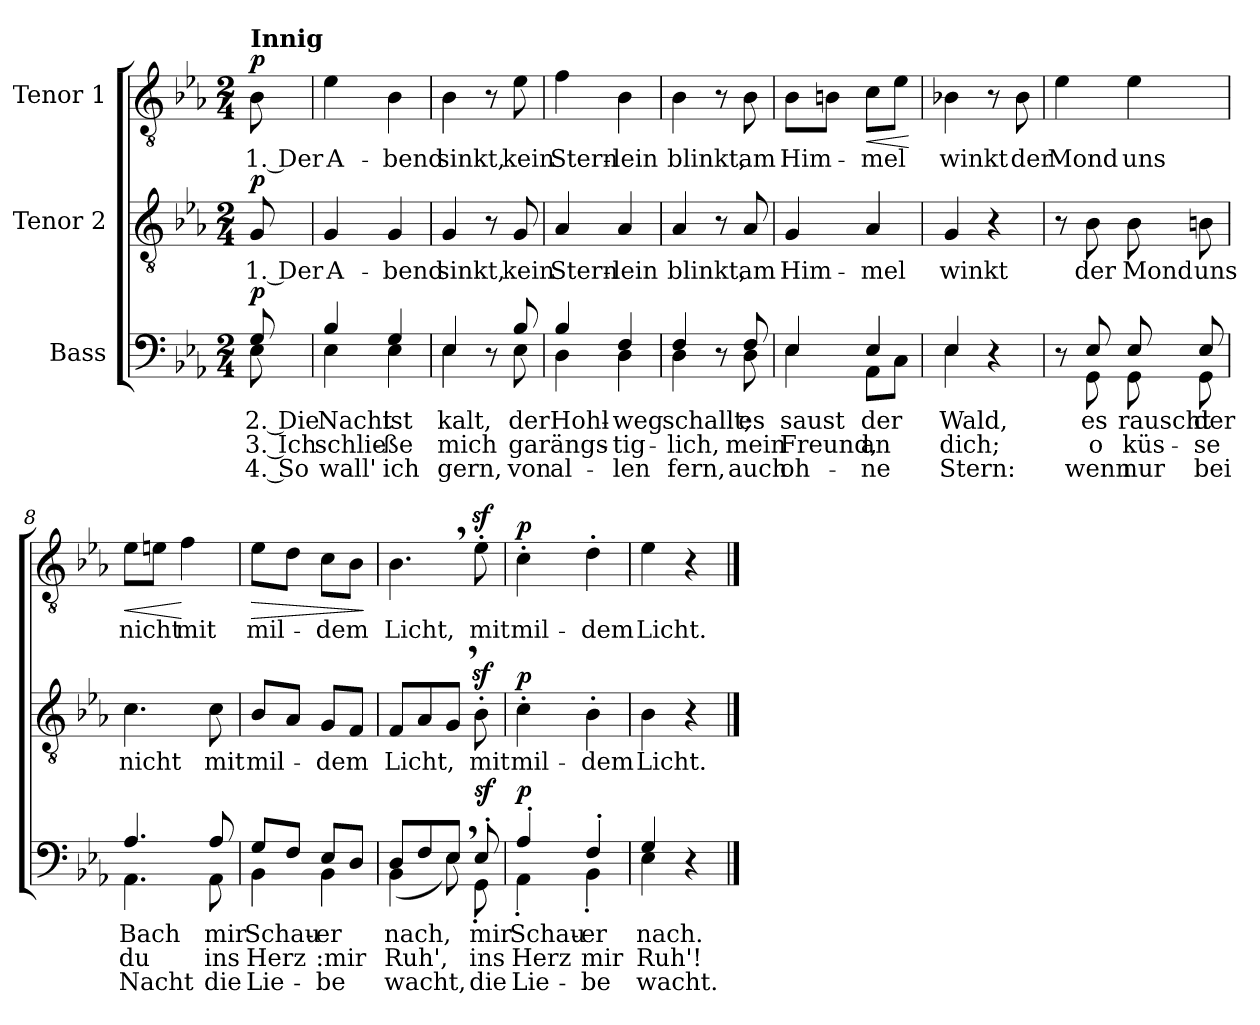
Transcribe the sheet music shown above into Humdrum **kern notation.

**kern	**text	**text	**text	**dynam	**kern	**text	**dynam	**kern	**text	**dynam
*part3	*part3	*part3	*part3	*part3	*part2	*part2	*part2	*part1	*part1	*part1
*staff3	*staff3	*staff3	*staff3	*staff3	*staff2	*staff2	*staff2	*staff1	*staff1	*staff1
*I"Bass	*	*	*	*	*I"Tenor 2	*	*	*I"Tenor 1	*	*
*clefF4	*	*	*	*	*clefGv2	*	*	*clefGv2	*	*
*k[b-e-a-]	*	*	*	*	*k[b-e-a-]	*	*	*k[b-e-a-]	*	*
*M2/4	*	*	*	*	*M2/4	*	*	*M2/4	*	*
=	=	=	=	=	=	=	=	=	=	=
!	!	!	!	!	!	!	!	!LO:TX:a:B:t=Innig	!	!
!	!LO:LY:b	!LO:LY:b	!LO:LY:b	!LO:DY:a	!	!LO:LY:b	!LO:DY:a	!	!LO:LY:b	!LO:DY:a
*^	*	*	*	*	*	*	*	*	*	*
8G/	8E-\	2. Die	3. Ich	4. So	p	8G/	1. Der	p	8B-\	1. Der	p
=1	=1	=1	=1	=1	=1	=1	=1	=1	=1	=1	=1
!	!	!LO:LY:b	!LO:LY:b	!LO:LY:b	!	!	!LO:LY:b	!	!	!LO:LY:b	!
4B-/	4E-\	Nacht	schlie-	wall'	.	4G/	A-	.	4e-\	A-	.
!	!	!LO:LY:b	!LO:LY:b	!LO:LY:b	!	!	!LO:LY:b	!	!	!LO:LY:b	!
4G/	4E-\	ist	-ße	ich	.	4G/	-bend	.	4B-\	-bend	.
=2	=2	=2	=2	=2	=2	=2	=2	=2	=2	=2	=2
!	!	!LO:LY:b	!LO:LY:b	!LO:LY:b	!	!	!LO:LY:b	!	!	!LO:LY:b	!
4E-/	4E-\	kalt,	mich	gern,	.	4G/	sinkt,	.	4B-\	sinkt,	.
8r	8ryy	.	.	.	.	8r	.	.	8r	.	.
!	!	!LO:LY:b	!LO:LY:b	!LO:LY:b	!	!	!LO:LY:b	!	!	!LO:LY:b	!
8B-/	8E-\	der	gar	von	.	8G/	kein	.	8e-\	kein	.
=3	=3	=3	=3	=3	=3	=3	=3	=3	=3	=3	=3
!	!	!LO:LY:b	!LO:LY:b	!LO:LY:b	!	!	!LO:LY:b	!	!	!LO:LY:b	!
4B-/	4D\	Hohl-	ängs-	al-	.	4A-/	Stern-	.	4f\	Stern-	.
!	!	!LO:LY:b	!LO:LY:b	!LO:LY:b	!	!	!LO:LY:b	!	!	!LO:LY:b	!
4F/	4D\	-weg	-tig-	-len	.	4A-/	-lein	.	4B-\	-lein	.
=4	=4	=4	=4	=4	=4	=4	=4	=4	=4	=4	=4
!	!	!LO:LY:b	!LO:LY:b	!LO:LY:b	!	!	!LO:LY:b	!	!	!LO:LY:b	!
4F/	4D\	schallt;	-lich,	fern,	.	4A-/	blinkt,	.	4B-\	blinkt,	.
8r	8ryy	.	.	.	.	8r	.	.	8r	.	.
!	!	!LO:LY:b	!LO:LY:b	!LO:LY:b	!	!	!LO:LY:b	!	!	!LO:LY:b	!
8F/	8D\	es	mein	auch	.	8A-/	am	.	8B-\	am	.
!!LO:LB:g=z
=5	=5	=5	=5	=5	=5	=5	=5	=5	=5	=5	=5
!	!	!LO:LY:b	!LO:LY:b	!LO:LY:b	!	!	!LO:LY:b	!	!	!LO:LY:b	!
4E-/	4E-\	saust	Freund,	oh-	.	4G/	Him-	.	8B-\L	Him-	.
.	.	.	.	.	.	.	.	.	8Bn\J	.	.
!	!	!LO:LY:b	!LO:LY:b	!LO:LY:b	!	!	!LO:LY:b	!	!	!LO:LY:b	!LO:HP:b
4E-/	8AA-\L	der	an	-ne	.	4A-/	-mel	.	8c\L	-mel	<
.	8C\J	.	.	.	.	.	.	.	8e-\J	.	.
*v	*v	*	*	*	*	*	*	*	*	*	*
.	.	.	.	.	.	.	.	.	.	[
=6	=6	=6	=6	=6	=6	=6	=6	=6	=6	=6
!	!LO:LY:b	!LO:LY:b	!LO:LY:b	!	!	!LO:LY:b	!	!	!LO:LY:b	!
*^	*	*	*	*	*	*	*	*	*	*
4E-/	4E-\	Wald,	dich;	Stern:	.	4G/	winkt	.	4B-X\	winkt	.
4r	4ryy	.	.	.	.	4r	.	.	8r	.	.
!	!	!	!	!	!	!	!	!	!	!LO:LY:b	!
.	.	.	.	.	.	.	.	.	8B-\	der	.
=7	=7	=7	=7	=7	=7	=7	=7	=7	=7	=7	=7
!	!	!	!	!	!	!	!	!	!	!LO:LY:b	!
8r	8ryy	.	.	.	.	8r	.	.	4e-\	Mond	.
!	!	!LO:LY:b	!LO:LY:b	!LO:LY:b	!	!	!LO:LY:b	!	!	!	!
8E-/	8GG\	es	o	wenn	.	8B-\	der	.	.	.	.
!	!	!LO:LY:b	!LO:LY:b	!LO:LY:b	!	!	!LO:LY:b	!	!	!LO:LY:b	!
8E-/	8GG\	rauscht	küs-	nur	.	8B-\	Mond	.	4e-\	uns	.
!	!	!LO:LY:b	!LO:LY:b	!LO:LY:b	!	!	!LO:LY:b	!	!	!	!
8E-/	8GG\	der	-se	bei	.	8Bn\	uns	.	.	.	.
=8	=8	=8	=8	=8	=8	=8	=8	=8	=8	=8	=8
!	!	!LO:LY:b	!LO:LY:b	!LO:LY:b	!	!	!LO:LY:b	!	!	!LO:LY:b	!LO:HP:b
4.A-/	4.AA-\	Bach	du	Nacht	.	4.c\	nicht	.	8e-\L	nicht	<
.	.	.	.	.	.	.	.	.	8en\J	.	.
!	!	!	!	!	!	!	!	!	!	!LO:LY:b	!
.	.	.	.	.	.	.	.	.	4f\	mit	[
!	!	!LO:LY:b	!LO:LY:b	!LO:LY:b	!	!	!LO:LY:b	!	!	!	!
8A-/	8AA-\	mir	ins	die	.	8c\	mit	.	.	.	.
!!LO:LB:g=z
=9	=9	=9	=9	=9	=9	=9	=9	=9	=9	=9	=9
!	!	!LO:LY:b	!LO:LY:b	!LO:LY:b	!	!	!LO:LY:b	!	!	!LO:LY:b	!LO:HP:b
8G/L	4BB-\	Schau-	Herz	Lie-	.	8B-/L	mil-	.	8e-\L	mil-	>
8F/J	.	.	.	.	.	8A-/J	.	.	8d\J	.	.
!	!	!LO:LY:b	!LO:LY:b	!LO:LY:b	!	!	!LO:LY:b	!	!	!LO:LY:b	!
8E-/L	4BB-\	-er	:mir	-be	.	8G/L	-dem	.	8c\L	-dem	.
8D/J	.	.	.	.	.	8F/J	.	.	8B-\J	.	.
*v	*v	*	*	*	*	*	*	*	*	*	*
.	.	.	.	.	.	.	.	.	.	]
=10	=10	=10	=10	=10	=10	=10	=10	=10	=10	=10
!	!LO:LY:b	!LO:LY:b	!LO:LY:b	!	!	!LO:LY:b	!	!	!LO:LY:b	!
*^	*	*	*	*	*	*	*	*	*	*
8D/L	(4BB-\	nach,	Ruh',	wacht,	.	8F/L	Licht,	.	4.B-,\	Licht,	.
8F/	.	.	.	.	.	8A-/	.	.	.	.	.
8E-,/J	8E-\)	.	.	.	.	8G,/J	.	.	.	.	.
!	!	!LO:LY:b	!LO:LY:b	!LO:LY:b	!LO:DY:a	!	!LO:LY:b	!	!	!LO:LY:b	!
8E-'/	8GG'\	mir	ins	die	sf	8B-z>'\	mit	.	8e-z>'\	mit	.
=11	=11	=11	=11	=11	=11	=11	=11	=11	=11	=11	=11
!	!	!LO:LY:b	!LO:LY:b	!LO:LY:b	!LO:DY:a	!	!LO:LY:b	!LO:DY:a	!	!LO:LY:b	!LO:DY:a
4A-'/	4AA-'\	Schau-	Herz	Lie-	p	4c'\	mil-	p	4c'\	mil-	p
!	!	!LO:LY:b	!LO:LY:b	!LO:LY:b	!	!	!LO:LY:b	!	!	!LO:LY:b	!
4F'/	4BB-'\	-er	mir	-be	.	4B-'\	-dem	.	4d'\	-dem	.
=12	=12	=12	=12	=12	=12	=12	=12	=12	=12	=12	=12
!	!	!LO:LY:b	!LO:LY:b	!LO:LY:b	!	!	!LO:LY:b	!	!	!LO:LY:b	!
4G/	4E-\	nach.	Ruh'!	wacht.	.	4B-\	Licht.	.	4e-\	Licht.	.
4r	4ryy	.	.	.	.	4r	.	.	4r	.	.
*v	*v	*	*	*	*	*	*	*	*	*	*
==	==	==	==	==	==	==	==	==	==	==
*-	*-	*-	*-	*-	*-	*-	*-	*-	*-	*-
